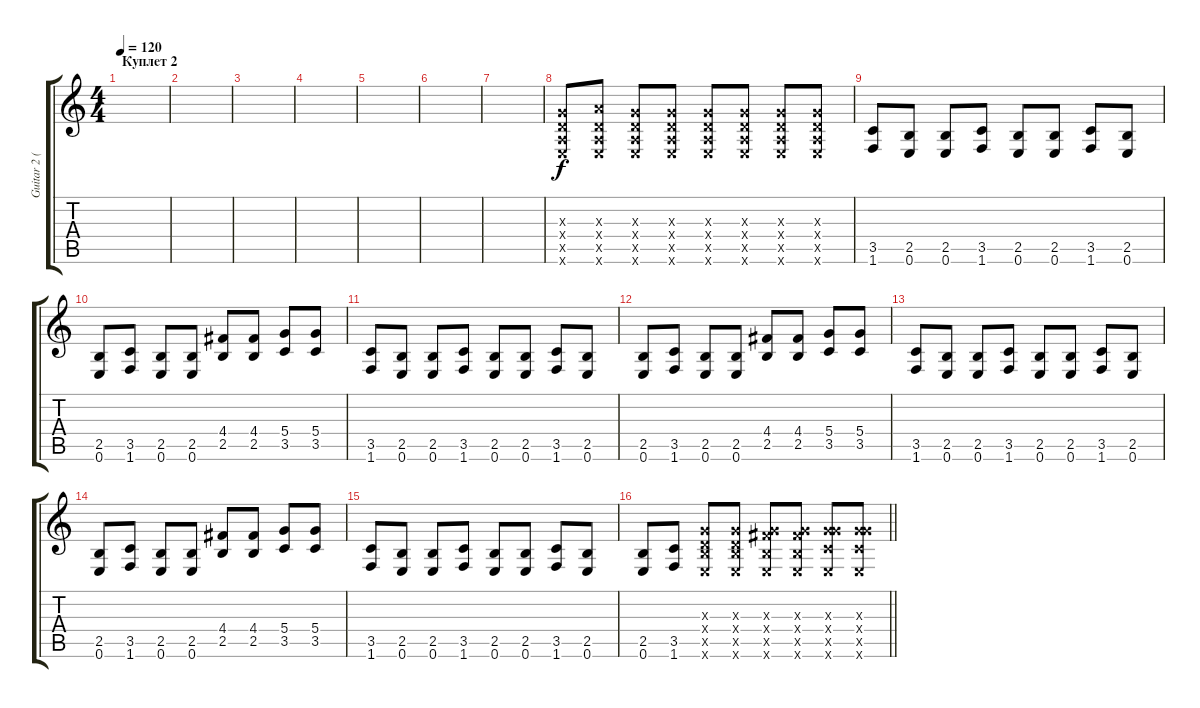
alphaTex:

\track ("Guitar 2 (Колян)" "Guitar 2 (") {instrument distortionguitar}
\staff {score tabs}
\tuning (E4 B3 G3 D3 A2 E2) {hide}
\ts (4 4)
\section ("" "Куплет 2")
\tempo 120
\clef g2
\ks c
|
|
|
|
|
|
|
(0.3{x} 0.4{x} 0.5{x} 0.6{x}).8 (2.3{x} 0.4{x} 0.5{x} 0.6{x}).8 (0.3{x} 0.4{x} 0.5{x} 0.6{x}).8 (0.3{x} 0.4{x} 0.5{x} 0.6{x}).8 (0.3{x} 0.4{x} 0.5{x} 0.6{x}).8 (0.3{x} 0.4{x} 0.5{x} 0.6{x}).8 (0.3{x} 0.4{x} 0.5{x} 0.6{x}).8 (0.3{x} 0.4{x} 0.5{x} 0.6{x}).8 |
(3.5 1.6).8 (2.5 0.6).8 (2.5 0.6).8 (3.5 1.6).8 (2.5 0.6).8 (2.5 0.6).8 (3.5 1.6).8 (2.5 0.6).8 |
(2.5 0.6).8 (3.5 1.6).8 (2.5 0.6).8 (2.5 0.6).8 (4.4 2.5).8 (4.4 2.5).8 (5.4 3.5).8 (5.4 3.5).8 |
(3.5 1.6).8 (2.5 0.6).8 (2.5 0.6).8 (3.5 1.6).8 (2.5 0.6).8 (2.5 0.6).8 (3.5 1.6).8 (2.5 0.6).8 |
(2.5 0.6).8 (3.5 1.6).8 (2.5 0.6).8 (2.5 0.6).8 (4.4 2.5).8 (4.4 2.5).8 (5.4 3.5).8 (5.4 3.5).8 |
(3.5 1.6).8 (2.5 0.6).8 (2.5 0.6).8 (3.5 1.6).8 (2.5 0.6).8 (2.5 0.6).8 (3.5 1.6).8 (2.5 0.6).8 |
(2.5 0.6).8 (3.5 1.6).8 (2.5 0.6).8 (2.5 0.6).8 (4.4 2.5).8 (4.4 2.5).8 (5.4 3.5).8 (5.4 3.5).8 |
(3.5 1.6).8 (2.5 0.6).8 (2.5 0.6).8 (3.5 1.6).8 (2.5 0.6).8 (2.5 0.6).8 (3.5 1.6).8 (2.5 0.6).8 |
\barLineRight lightlight
(2.5 0.6).8 (3.5 1.6).8 (0.3{x} 0.4{x} 2.5{x} 0.6{x}).8 (0.3{x} 0.4{x} 2.5{x} 0.6{x}).8 (0.3{x} 4.4{x} 2.5{x} 0.6{x}).8 (0.3{x} 4.4{x} 2.5{x} 0.6{x}).8 (0.3{x} 5.4{x} 3.5{x} 0.6{x}).8 (0.3{x} 5.4{x} 3.5{x} 0.6{x}).8
